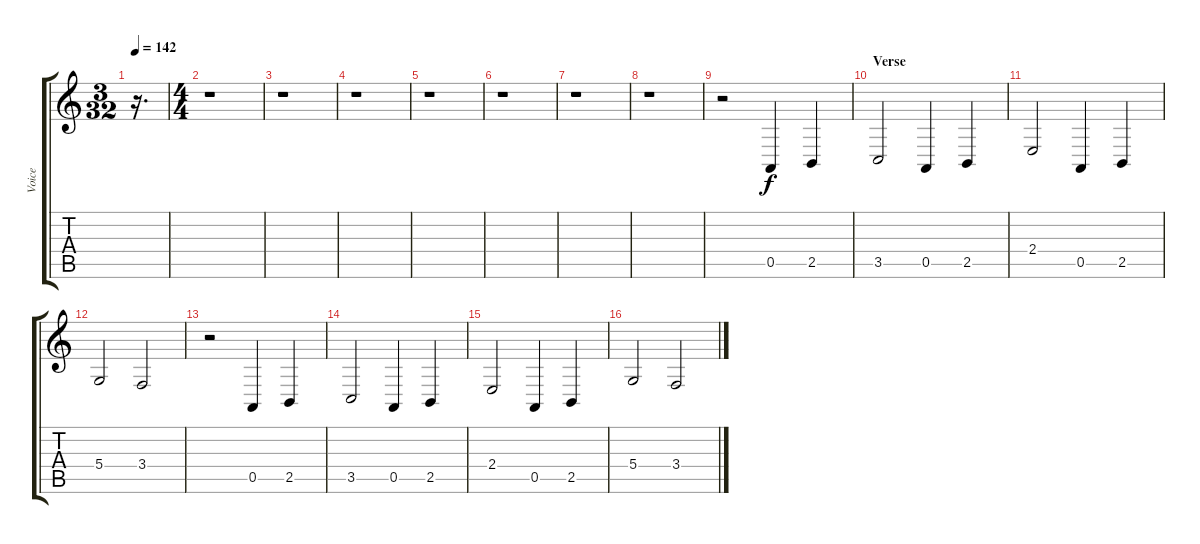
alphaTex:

\track ("Voice" "Voice") {instrument tenorsax}
\staff {score tabs}
\tuning (E4 B3 G3 D3 A2 E2) {hide}
\ts (3 32)
\tempo 142
\clef g2
\ks c
r.16{d dy f instrument tenorsax} |
\ts (4 4)
r.1 |
r.1 |
r.1 |
r.1 |
r.1 |
r.1 |
r.1 |
r.2 0.5.4 2.5.4 |
\section ("" "Verse")
3.5.2 0.5.4 2.5.4 |
2.4.2 0.5.4 2.5.4 |
5.4.2 3.4.2 |
r.2 0.5.4 2.5.4 |
3.5.2 0.5.4 2.5.4 |
2.4.2 0.5.4 2.5.4 |
5.4.2 3.4.2
